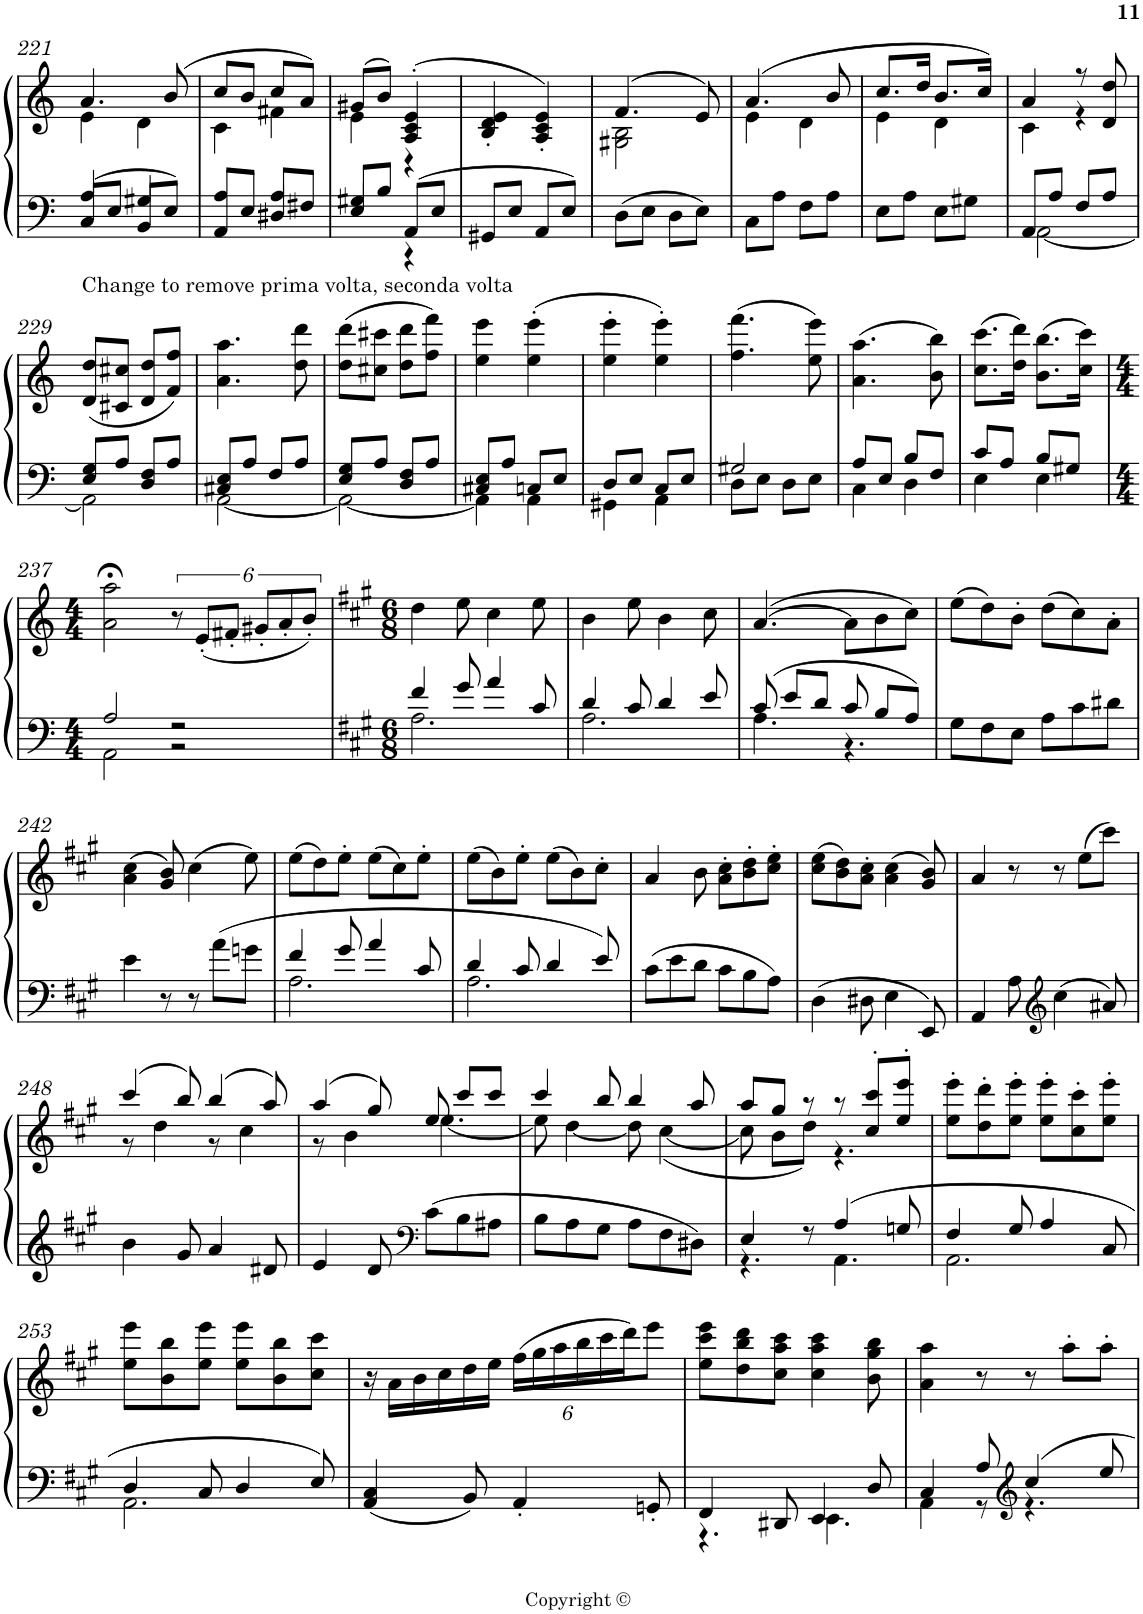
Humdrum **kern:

**kern	**kern
*part1	*part1
*staff2	*staff1
*I"Piano	*
*I'Pno.	*
!!LO:PB:g=z
*clefF4	*clefG2
*k[]	*k[]
*M2/4	*M2/4
=221	=221
*^	*^
8C/L	4A/	4.a/	4e\
8E/J	.	.	.
8BB/L	4G#X/	.	4d\
8E/J	.	(>8b/	.
=222	=222	=222	=222
4AA/	8A/L	8cc/L	4c\
.	8E/J	8b/J	.
4D#X/	8A/L	8cc/L	4f#X\
.	8F#X/J	8a/J)	.
=223	=223	=223	=223
4E/	8G#X/L	(>8g#X/L	4e\
.	8B/J	8b/J)	.
8AA/L	4r	(>4A/' 4c/' 4e/'	4r
8E/J	.	.	.
*v	*v	*	*
*	*v	*v
=224	=224
8GG#X/L	4B/' 4d/' 4e/'
8E/J	.
8AA/L	4A/' 4c/' 4e/')
8E/J	.
=225	=225
*	*^
8D\L	(>4.f/	2G#X\ 2B\
8E\J	.	.
8D\L	.	.
8E\J	8e/)	.
=226	=226	=226
8C\L	(>4.a/	4e\
8A\J	.	.
8F\L	.	4d\
8A\J	8b/	.
=227	=227	=227
8E\L	8.cc/L	4e\
8A\J	.	.
.	16dd/Jk	.
8E\L	8.b/L	4d\
8G#X\J	.	.
.	16cc/Jk)	.
=228	=228	=228
*^	*	*
8AA/L	[2AA\	4a/	4c\
8A/J	.	.	.
8F/L	.	8r	4r
8A/J	.	8d/ 8dd/	.
*	*	*v	*v
!!LO:LB:g=z
=229	=229	=229
!	!	!LO:TX:a:t=Change to remove prima volta, seconda volta
8E/ 8G/L	2AA\]	(<8d/ 8dd/L
8A/J	.	8c#X/ 8cc#X/J
8D/ 8F/L	.	8d/ 8dd/L
8A/J	.	8f/ 8ff/J)
=230	=230	=230
8C#X/ 8E/L	[2AA\	4.a\ 4.aa\
8A/J	.	.
8F/L	.	.
8A/J	.	8dd\ 8ddd\
=231	=231	=231
8E/ 8G/L	2AA\_	(>8dd\ 8ddd\L
8A/J	.	8cc#X\ 8ccc#X\J
8D/ 8F/L	.	8dd\ 8ddd\L
8A/J	.	8ff\ 8fff\J)
=232	=232	=232
8C#X/ 8E/L	4AA\]	4ee\ 4eee\
8A/J	.	.
8Cn/L	4AA\	(>4ee\' 4eee\'
8E/J	.	.
=233	=233	=233
8D/L	4GG#X\	4ee\' 4eee\'
8E/J	.	.
8C/L	4AA\	4ee\' 4eee\')
8E/J	.	.
=234	=234	=234
2G#X/	8D\L	(>4.ff\ 4.fff\
.	8E\J	.
.	8D\L	.
.	8E\J	8ee\ 8eee\)
=235	=235	=235
8A/L	4C\	(>4.a\ 4.aa\
8E/J	.	.
8B/L	4D\	.
8F/J	.	8b\ 8bb\)
=236	=236	=236
8c/L	4E\	(>8.cc\ 8.ccc\L
8A/J	.	.
.	.	16dd\ 16ddd\Jk)
8B/L	4E\	(>8.b\ 8.bb\L
8G#X/J	.	.
.	.	16cc\ 16ccc\Jk)
!!LO:LB:g=z
=237	=237	=237
*M4/4	*	*M4/4
2A/	2AA\	2a\;< 2aa\;<
2r	2r	12r
.	.	(<12e'/L
.	.	12f#X'/J
.	.	12g#X'/L
.	.	12a'/
.	.	12b'/J)
=238	=238	=238
*k[f#c#g#]	*	*k[f#c#g#]
*M6/8	*	*M6/8
4f#/	2.A\	4dd\
8g#/	.	8ee\
4a/	.	4cc#\
8c#/	.	8ee\
=239	=239	=239
4d/	2.A\	4b\
8c#/	.	8ee\
4d/	.	4b\
8e/	.	8cc#\
=240	=240	=240
8c#/	4.A\	(>[4.a/
8e/L	.	.
8d/J	.	.
8c#/	4.r	8a\L]
8B/L	.	8b\
8A/J	.	8cc#\J)
*v	*v	*
=241	=241
8G#\L	(>8ee\L
8F#\	8dd\)
8E\J	8b'\J
8A\L	(>8dd\L
8c#\	8cc#\)
8d#X\J	8a'\J
!!LO:LB:g=z
=242	=242
4e\	(>4a\ 4cc#\
8r	8g#/ 8b/)
8r	(>4cc#\
8a\L	.
8gn\J	8ee\)
=243	=243
*^	*
4f#/	2.A\	(>8ee\L
.	.	8dd\)
8g#/	.	8ee'\J
4a/	.	(>8ee\L
.	.	8cc#\)
8c#/	.	8ee'\J
=244	=244	=244
4d/	2.A\	(>8ee\L
.	.	8b\)
8c#/	.	8ee'\J
4d/	.	(>8ee\L
.	.	8b\)
8e/	.	8cc#'\J
*v	*v	*
=245	=245
8c#\L	4a/
8e\	.
8d\J	8b\
8c#\L	8a\' 8cc#\'L
8B\	8b\' 8dd\'
8A\J	8cc#\' 8ee\'J
=246	=246
4D\	(>8cc#\ 8ee\L
.	8b\ 8dd\)
8D#X\	8a\' 8cc#\'J
4E\	(>4a\ 4cc#\
8EE/	8g#/ 8b/)
=247	=247
4AA/	4a/
8A\	8r
*clefG2	*
4cc#\	8r
.	(>8ee\L
8a#X/	8ccc#\J)
!!LO:LB:g=z
=248	=248
*	*^
4b\	(>4ccc#/	8r
.	.	4dd\
8g#/	8bb/)	.
4a/	(>4bb/	8r
.	.	4cc#\
8d#X/	8aa/)	.
=249	=249	=249
4e/	(>4aa/	8r
.	.	4b\
8d/	8gg#/)	.
*clefF4	*	*
8c#\L	8ee/	[4.ee\
8B\	8ccc#/L	.
8A#X\J	8ccc#/J	.
=250	=250	=250
8B\L	4ccc#/	8ee\]
8A\	.	[4dd\
8G#\J	8bb/	.
8A\L	4bb/	8dd\]
8F#\	.	(<[4cc#\
8D#X\J	8aa/	.
=251	=251	=251
*^	*	*
4E/	4.r	8aa/L	8cc#\]
.	.	8gg#/J	8b\L
8r	.	8r	8dd\J)
4A/	4.AA\	8r	4.r
.	.	8cc#/' 8ccc#/'L	.
8Gn/	.	8ee/' 8eee/'J	.
*	*	*v	*v
=252	=252	=252
4F#/	2.AA\	8ee\' 8eee\'L
.	.	8dd\' 8ddd\'
8G#/	.	8ee\' 8eee\'J
4A/	.	8ee\' 8eee\'L
.	.	8cc#\' 8ccc#\'
8C#/	.	8ee\' 8eee\'J
!!LO:LB:g=z
=253	=253	=253
4D/	2.AA\	8ee\ 8eee\L
.	.	8b\ 8bb\
8C#/	.	8ee\ 8eee\J
4D/	.	8ee\ 8eee\L
.	.	8b\ 8bb\
8E/	.	8cc#\ 8ccc#\J
*v	*v	*
=254	=254
4AA/ 4C#/	16r
.	16a\LL
.	16b\
.	16cc#\
8BB/	16dd\
.	16ee\JJ
*	*Xbrackettup
4AA'/	(>24ff#\LL
.	24gg#\
.	24aa\
.	24bb\
.	24ccc#\
.	24ddd\J)
8GGn'/	8eee\J
=255	=255
*^	*
4FF#/	4.r	8ee\ 8ccc#\ 8eee\L
.	.	8dd\ 8bb\ 8ddd\
8DD#X/	.	8cc#\ 8aa\ 8ccc#\J
4EE/	4.EE\	4cc#\ 4aa\ 4ccc#\
8D/	.	8b\ 8gg#\ 8bb\
=256	=256	=256
4C#/	4AA\	4a\ 4aa\
8A/	8r	8r
*clefG2	*	*
4cc#/	4.r	8r
.	.	8aa'\L
8ee/	.	8aa'\J
*v	*v	*
=	=
*-	*-
